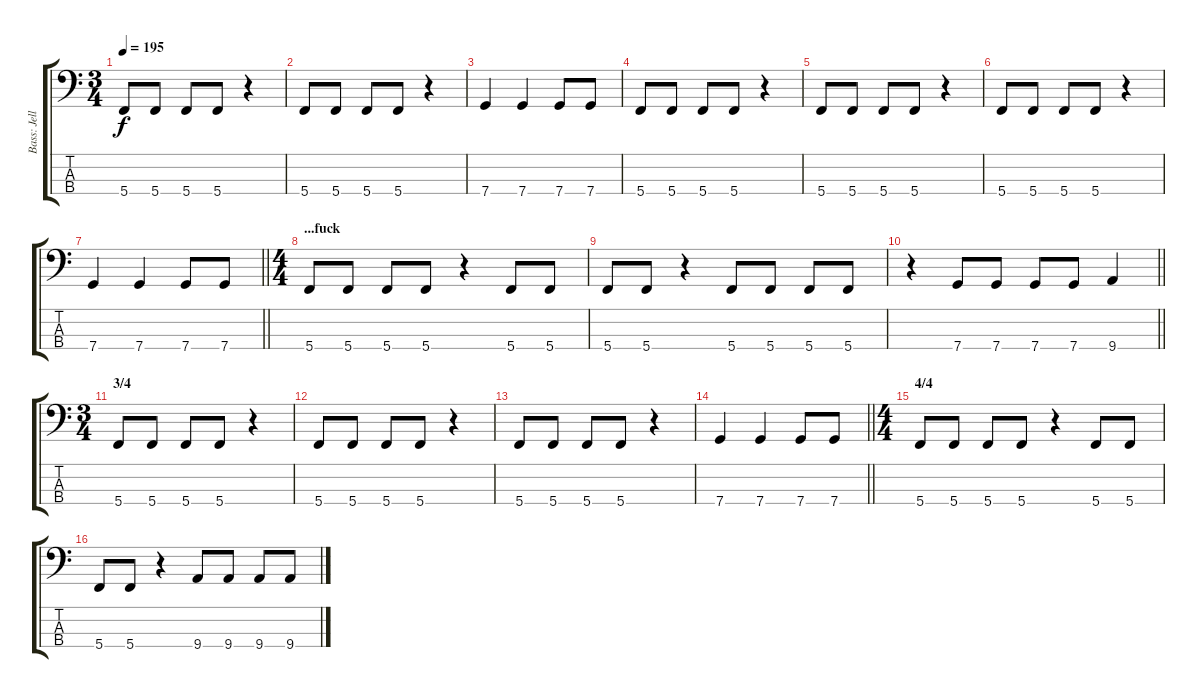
\track ("Bass: Jelle" "Bass: Jell") {instrument electricbasspick}
\staff {score tabs}
\tuning (F2 C2 G1 C1) {hide}
\ts (3 4)
\tempo 195
\clef f4
\ks c
5.4.8{dy f} 5.4.8 5.4.8 5.4.8 r.4 |
5.4.8 5.4.8 5.4.8 5.4.8 r.4 |
7.4.4 7.4.4 7.4.8 7.4.8 |
5.4.8 5.4.8 5.4.8 5.4.8 r.4 |
5.4.8 5.4.8 5.4.8 5.4.8 r.4 |
5.4.8 5.4.8 5.4.8 5.4.8 r.4 |
\barLineRight lightlight
7.4.4 7.4.4 7.4.8 7.4.8 |
\ts (4 4)
\section ("" "...fuck")
5.4.8 5.4.8 5.4.8 5.4.8 r.4 5.4.8 5.4.8 |
5.4.8 5.4.8 r.4 5.4.8 5.4.8 5.4.8 5.4.8 |
\barLineRight lightlight
r.4 7.4.8 7.4.8 7.4.8 7.4.8 9.4.4 |
\ts (3 4)
\section ("" "3/4")
5.4.8 5.4.8 5.4.8 5.4.8 r.4 |
5.4.8 5.4.8 5.4.8 5.4.8 r.4 |
5.4.8 5.4.8 5.4.8 5.4.8 r.4 |
\barLineRight lightlight
7.4.4 7.4.4 7.4.8 7.4.8 |
\ts (4 4)
\section ("" "4/4")
5.4.8 5.4.8 5.4.8 5.4.8 r.4 5.4.8 5.4.8 |
5.4.8 5.4.8 r.4 9.4.8 9.4.8 9.4.8 9.4.8
